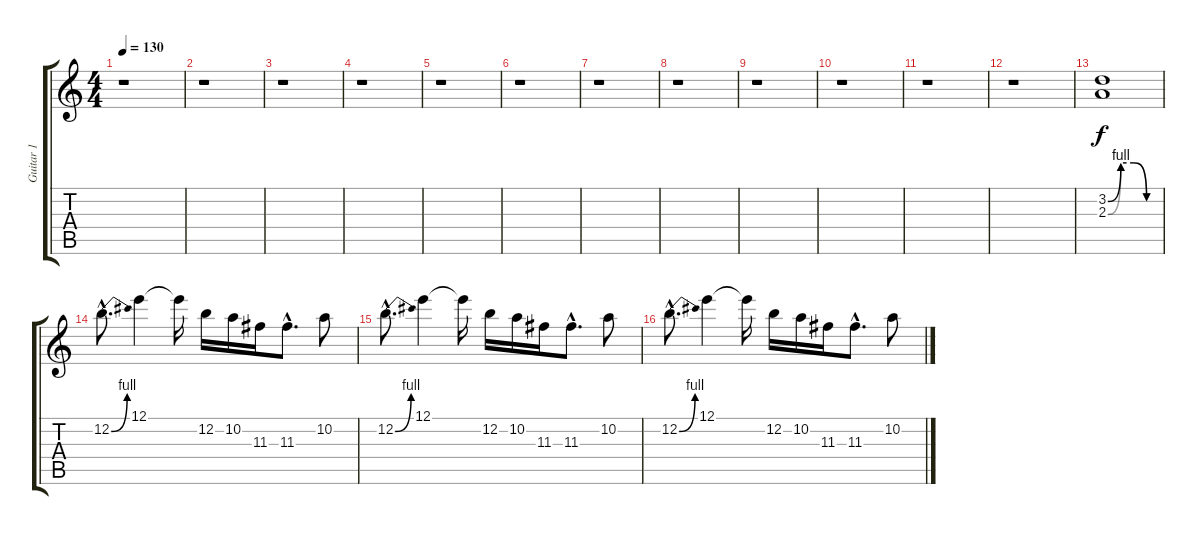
\track ("Guitar 1" "Guitar 1") {instrument overdrivenguitar}
\staff {score tabs}
\tuning (E4 B3 G3 D3 A2 E2) {hide}
\ts (4 4)
\tempo 130
\clef g2
\ks c
r.1{dy f} |
r.1 |
r.1 |
r.1 |
r.1 |
r.1 |
r.1 |
r.1 |
r.1 |
r.1 |
r.1 |
r.1 |
(3.2{be (custom 0 0 15 4 30 4 45 0 60 0)} 2.3{be (custom 0 0 15 4 30 4 45 0 60 0)}).1 |
12.2{be (bend 0 0 60 4) hac}.8{d} 12.1.4 12.1{t}.16 12.2.16 10.2.16 11.3.16 11.3{hac}.8{d} 10.2.8 |
12.2{be (bend 0 0 60 4) hac}.8{d} 12.1.4 12.1{t}.16 12.2.16 10.2.16 11.3.16 11.3{hac}.8{d} 10.2.8 |
12.2{be (bend 0 0 60 4) hac}.8{d} 12.1.4 12.1{t}.16 12.2.16 10.2.16 11.3.16 11.3{hac}.8{d} 10.2.8
